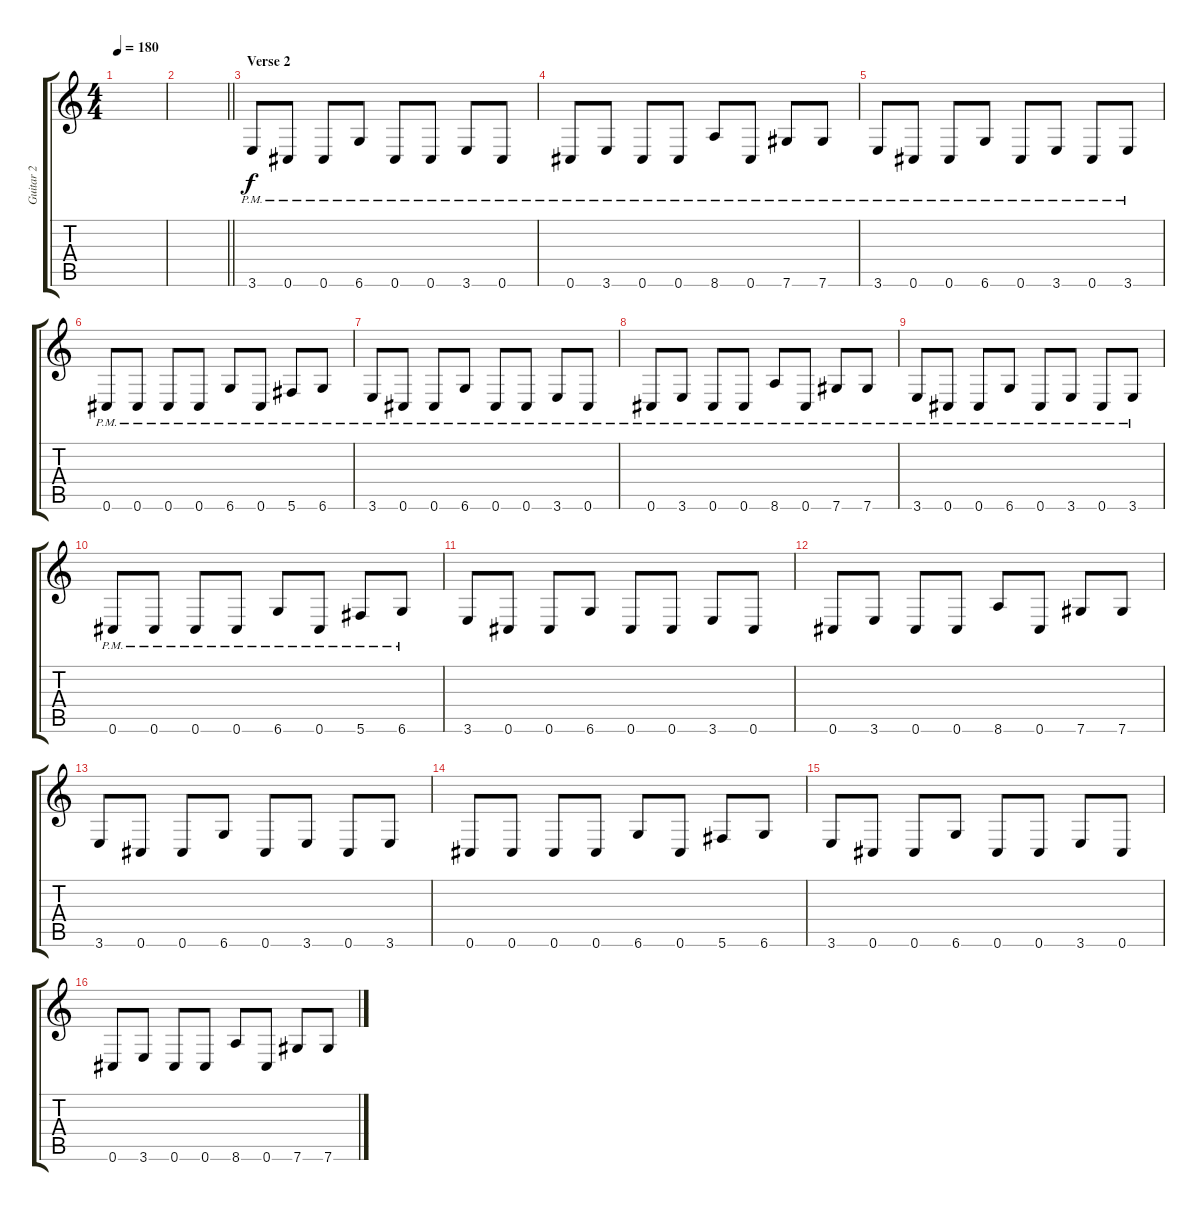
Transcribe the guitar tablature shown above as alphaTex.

\track ("Guitar 2" "Guitar 2") {instrument overdrivenguitar}
\staff {score tabs}
\tuning (Eb4 Bb3 Gb3 Db3 Ab2 Db2) {hide}
\ts (4 4)
\tempo 180
\clef g2
\ks c
|
\barLineRight lightlight
|
\section ("" "Verse 2")
3.6{pm}.8 0.6{pm}.8 0.6{pm}.8 6.6{pm}.8 0.6{pm}.8 0.6{pm}.8 3.6{pm}.8 0.6{pm}.8 |
0.6{pm}.8 3.6{pm}.8 0.6{pm}.8 0.6{pm}.8 8.6{pm}.8 0.6{pm}.8 7.6{pm}.8 7.6{pm}.8 |
3.6{pm}.8 0.6{pm}.8 0.6{pm}.8 6.6{pm}.8 0.6{pm}.8 3.6{pm}.8 0.6{pm}.8 3.6{pm}.8 |
0.6{pm}.8 0.6{pm}.8 0.6{pm}.8 0.6{pm}.8 6.6{pm}.8 0.6{pm}.8 5.6{pm}.8 6.6{pm}.8 |
3.6{pm}.8 0.6{pm}.8 0.6{pm}.8 6.6{pm}.8 0.6{pm}.8 0.6{pm}.8 3.6{pm}.8 0.6{pm}.8 |
0.6{pm}.8 3.6{pm}.8 0.6{pm}.8 0.6{pm}.8 8.6{pm}.8 0.6{pm}.8 7.6{pm}.8 7.6{pm}.8 |
3.6{pm}.8 0.6{pm}.8 0.6{pm}.8 6.6{pm}.8 0.6{pm}.8 3.6{pm}.8 0.6{pm}.8 3.6{pm}.8 |
0.6{pm}.8 0.6{pm}.8 0.6{pm}.8 0.6{pm}.8 6.6{pm}.8 0.6{pm}.8 5.6{pm}.8 6.6{pm}.8 |
3.6.8 0.6.8 0.6.8 6.6.8 0.6.8 0.6.8 3.6.8 0.6.8 |
0.6.8 3.6.8 0.6.8 0.6.8 8.6.8 0.6.8 7.6.8 7.6.8 |
3.6.8 0.6.8 0.6.8 6.6.8 0.6.8 3.6.8 0.6.8 3.6.8 |
0.6.8 0.6.8 0.6.8 0.6.8 6.6.8 0.6.8 5.6.8 6.6.8 |
3.6.8 0.6.8 0.6.8 6.6.8 0.6.8 0.6.8 3.6.8 0.6.8 |
0.6.8 3.6.8 0.6.8 0.6.8 8.6.8 0.6.8 7.6.8 7.6.8
